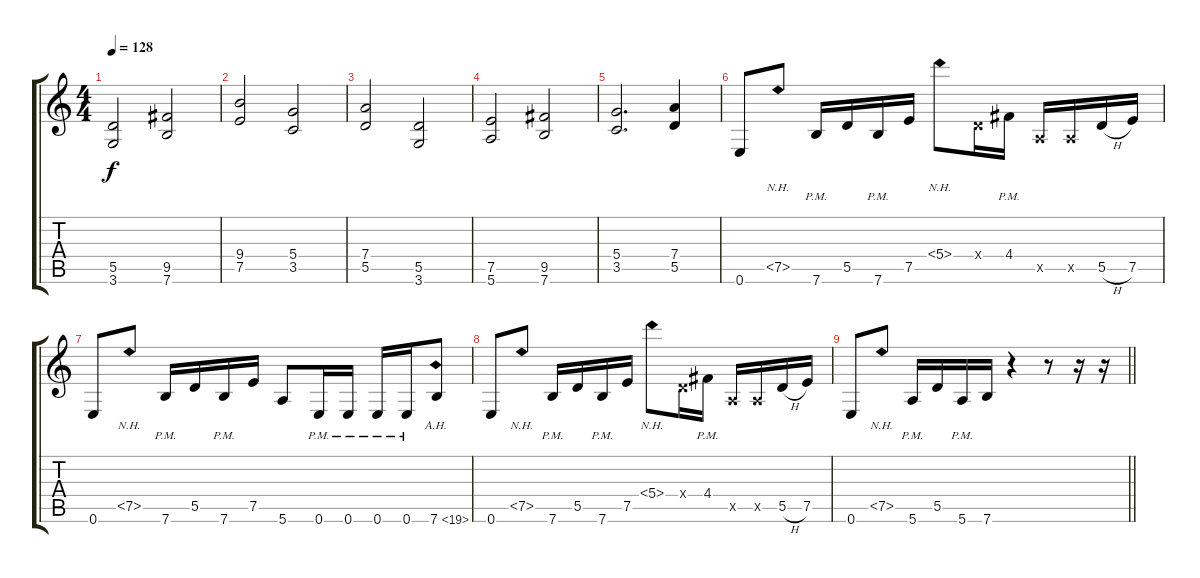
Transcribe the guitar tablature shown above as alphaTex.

\track "" {instrument distortionguitar}
\staff {score tabs}
\tuning (E4 B3 G3 D3 A2 E2) {hide}
\ts (4 4)
\tempo 128
\clef g2
\ks c
(5.5 3.6).2{dy f} (9.5 7.6).2 |
(9.4 7.5).2 (5.4 3.5).2 |
(7.4 5.5).2 (5.5 3.6).2 |
(7.5 5.6).2 (9.5 7.6).2 |
(5.4 3.5).2{d} (7.4 5.5).4 |
0.6.8 7.5{nh}.8 7.6{pm}.16 5.5.16 7.6{pm}.16 7.5.16 5.4{nh}.8 0.4{x}.16 4.4{pm}.16 0.5{x}.16 0.5{x}.16 5.5{h}.16 7.5.16 |
0.6.8 7.5{nh}.8 7.6{pm}.16 5.5.16 7.6{pm}.16 7.5.16 5.6.8 0.6{pm}.16 0.6{pm}.16 0.6{pm}.16 0.6{pm}.16 7.6{ah 12}.8 |
0.6.8 7.5{nh}.8 7.6{pm}.16 5.5.16 7.6{pm}.16 7.5.16 5.4{nh}.8 0.4{x}.16 4.4{pm}.16 0.5{x}.16 0.5{x}.16 5.5{h}.16 7.5.16 |
\barLineRight lightlight
0.6.8 7.5{nh}.8 5.6{pm}.16 5.5.16 5.6{pm}.16 7.6.16 r.4 r.8 r.16 r.16
